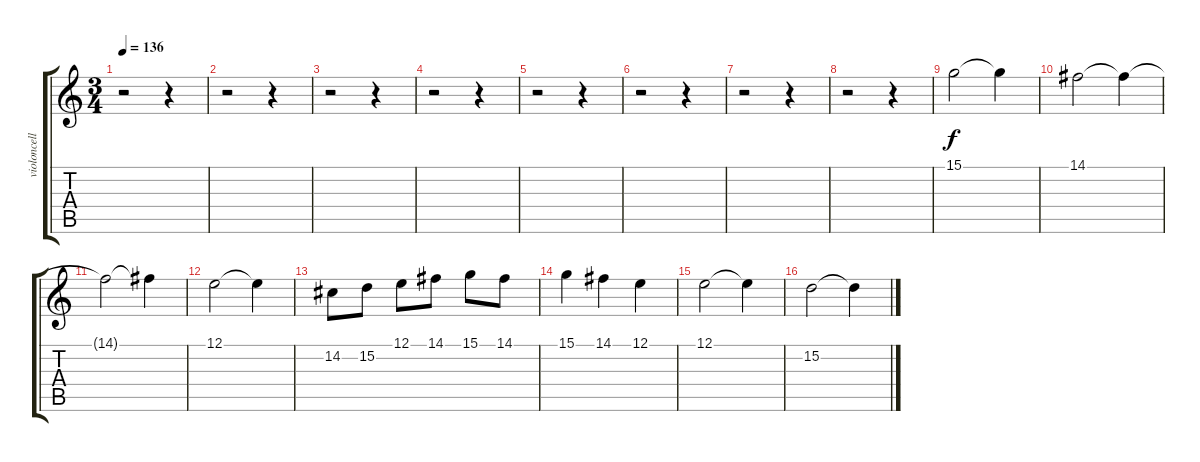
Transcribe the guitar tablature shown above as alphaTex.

\track ("violoncelle" "violoncell") {instrument synthstrings2}
\staff {score tabs}
\tuning (E4 B3 G3 D3 A2 E2) {hide}
\ts (3 4)
\tempo 136
\clef g2
\ks c
r.2{dy f instrument synthstrings2} r.4 |
r.2 r.4 |
r.2 r.4 |
r.2 r.4 |
r.2 r.4 |
r.2 r.4 |
r.2 r.4 |
r.2 r.4 |
15.1.2 15.1{t}.4 |
14.1.2 14.1{t}.4 |
14.1{t}.2 14.1{t}.4 |
12.1.2 12.1{t}.4 |
14.2.8 15.2.8 12.1.8 14.1.8 15.1.8 14.1.8 |
15.1.4 14.1.4 12.1.4 |
12.1.2 12.1{t}.4 |
15.2.2 15.2{t}.4
